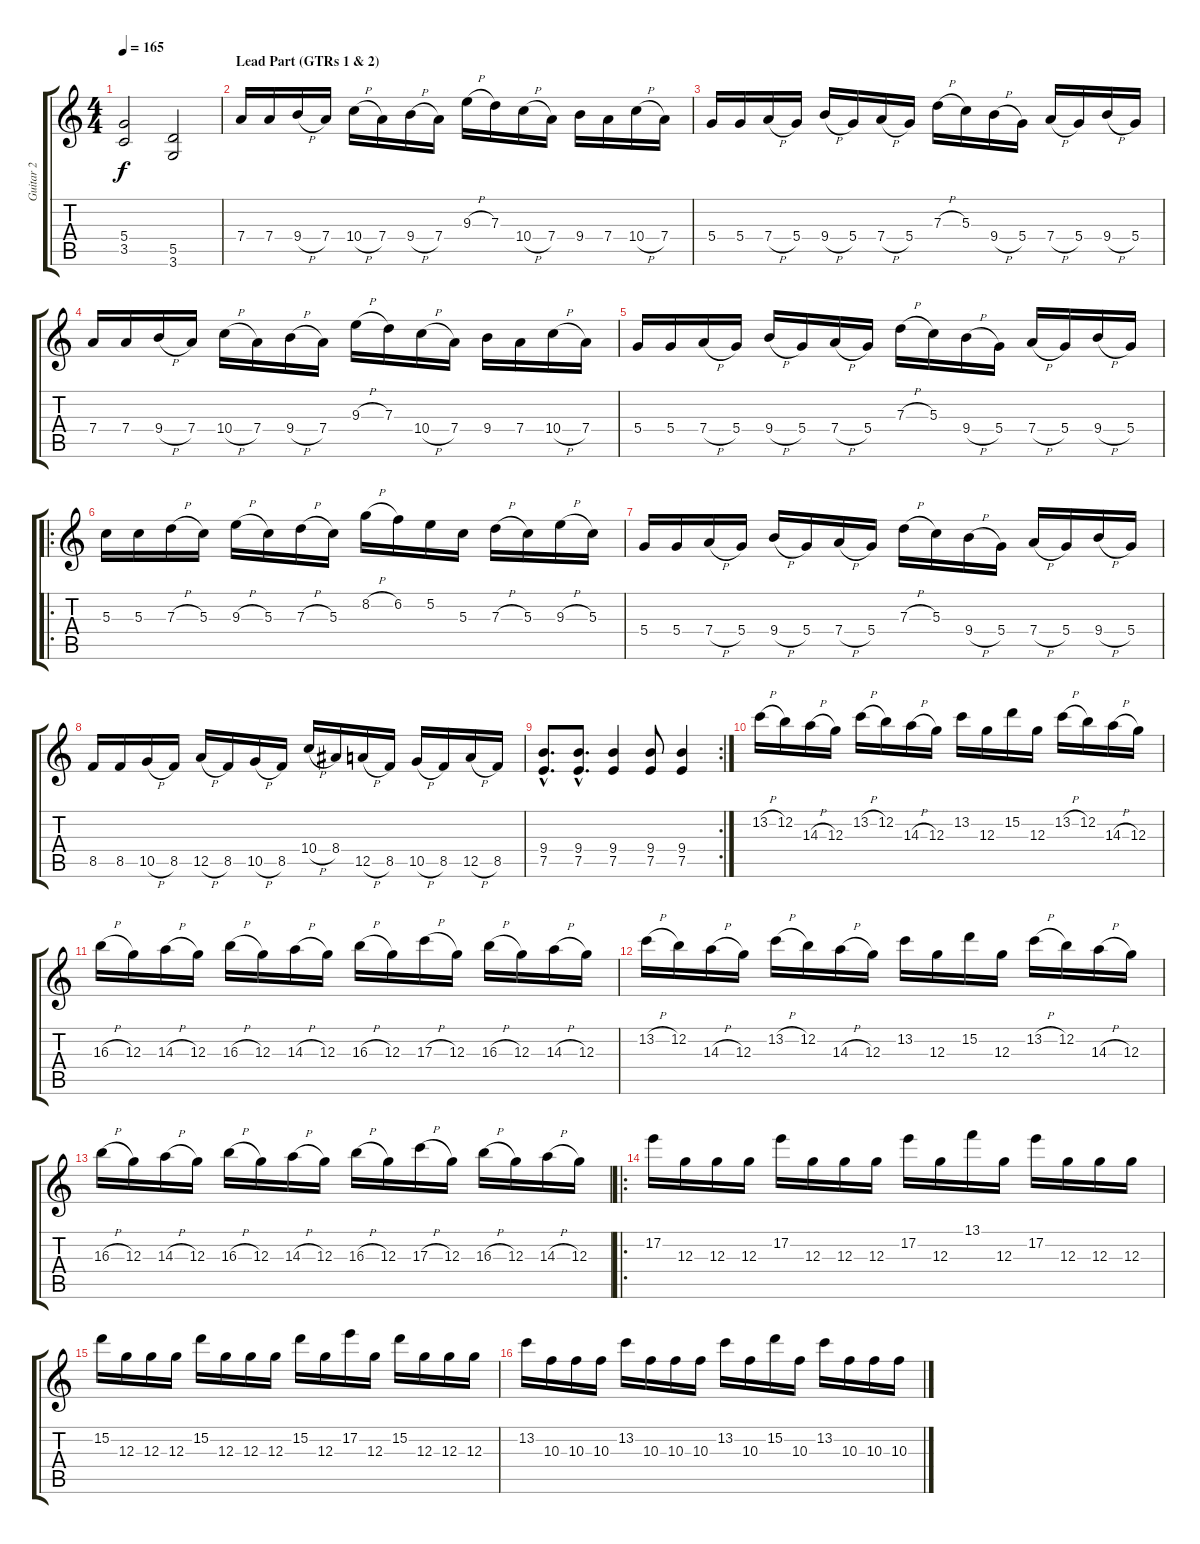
\track ("Guitar 2" "Guitar 2") {instrument overdrivenguitar}
\staff {score tabs}
\tuning (E4 B3 G3 D3 A2 E2) {hide}
\ts (4 4)
\tempo 165
\clef g2
\ks c
(5.4 3.5).2{dy f} (5.5 3.6).2 |
\section ("" "Lead Part (GTRs 1 & 2)")
7.4.16 7.4.16 9.4{h}.16 7.4.16 10.4{h}.16 7.4.16 9.4{h}.16 7.4.16 9.3{h}.16 7.3.16 10.4{h}.16 7.4.16 9.4.16 7.4.16 10.4{h}.16 7.4.16 |
5.4.16 5.4.16 7.4{h}.16 5.4.16 9.4{h}.16 5.4.16 7.4{h}.16 5.4.16 7.3{h}.16 5.3.16 9.4{h}.16 5.4.16 7.4{h}.16 5.4.16 9.4{h}.16 5.4.16 |
7.4.16 7.4.16 9.4{h}.16 7.4.16 10.4{h}.16 7.4.16 9.4{h}.16 7.4.16 9.3{h}.16 7.3.16 10.4{h}.16 7.4.16 9.4.16 7.4.16 10.4{h}.16 7.4.16 |
5.4.16 5.4.16 7.4{h}.16 5.4.16 9.4{h}.16 5.4.16 7.4{h}.16 5.4.16 7.3{h}.16 5.3.16 9.4{h}.16 5.4.16 7.4{h}.16 5.4.16 9.4{h}.16 5.4.16 |
\ro
5.3.16 5.3.16 7.3{h}.16 5.3.16 9.3{h}.16 5.3.16 7.3{h}.16 5.3.16 8.2{h}.16 6.2.16 5.2.16 5.3.16 7.3{h}.16 5.3.16 9.3{h}.16 5.3.16 |
5.4.16 5.4.16 7.4{h}.16 5.4.16 9.4{h}.16 5.4.16 7.4{h}.16 5.4.16 7.3{h}.16 5.3.16 9.4{h}.16 5.4.16 7.4{h}.16 5.4.16 9.4{h}.16 5.4.16 |
8.5.16 8.5.16 10.5{h}.16 8.5.16 12.5{h}.16 8.5.16 10.5{h}.16 8.5.16 10.4{h}.16 8.4.16 12.5{h}.16 8.5.16 10.5{h}.16 8.5.16 12.5{h}.16 8.5.16 |
\rc 2
(9.4{hac} 7.5{hac}).8{d} (9.4{hac} 7.5{hac}).8{d} (9.4 7.5).4 (9.4 7.5).8 (9.4 7.5).4 |
13.2{h}.16 12.2.16 14.3{h}.16 12.3.16 13.2{h}.16 12.2.16 14.3{h}.16 12.3.16 13.2.16 12.3.16 15.2.16 12.3.16 13.2{h}.16 12.2.16 14.3{h}.16 12.3.16 |
16.3{h}.16 12.3.16 14.3{h}.16 12.3.16 16.3{h}.16 12.3.16 14.3{h}.16 12.3.16 16.3{h}.16 12.3.16 17.3{h}.16 12.3.16 16.3{h}.16 12.3.16 14.3{h}.16 12.3.16 |
13.2{h}.16 12.2.16 14.3{h}.16 12.3.16 13.2{h}.16 12.2.16 14.3{h}.16 12.3.16 13.2.16 12.3.16 15.2.16 12.3.16 13.2{h}.16 12.2.16 14.3{h}.16 12.3.16 |
16.3{h}.16 12.3.16 14.3{h}.16 12.3.16 16.3{h}.16 12.3.16 14.3{h}.16 12.3.16 16.3{h}.16 12.3.16 17.3{h}.16 12.3.16 16.3{h}.16 12.3.16 14.3{h}.16 12.3.16 |
\ro
17.2.16 12.3.16 12.3.16 12.3.16 17.2.16 12.3.16 12.3.16 12.3.16 17.2.16 12.3.16 13.1.16 12.3.16 17.2.16 12.3.16 12.3.16 12.3.16 |
15.2.16 12.3.16 12.3.16 12.3.16 15.2.16 12.3.16 12.3.16 12.3.16 15.2.16 12.3.16 17.2.16 12.3.16 15.2.16 12.3.16 12.3.16 12.3.16 |
13.2.16 10.3.16 10.3.16 10.3.16 13.2.16 10.3.16 10.3.16 10.3.16 13.2.16 10.3.16 15.2.16 10.3.16 13.2.16 10.3.16 10.3.16 10.3.16
